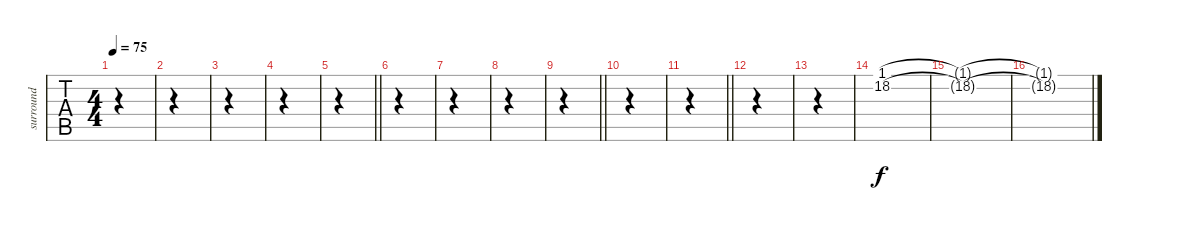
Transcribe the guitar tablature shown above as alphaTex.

\track ("surround" "surround") {instrument pad3polysynth}
\staff {tabs}
\tuning (E4 B3 G3 D3 A2 E2) {hide}
\ts (4 4)
\tempo 75
\clef g2
\ks c
|
|
|
|
\barLineRight lightlight
|
|
|
|
\barLineRight lightlight
|
|
\barLineRight lightlight
|
|
|
(1.1 18.2).1{volume 6 instrument pad3polysynth} |
(1.1{t} 18.2{t}).1 |
(1.1{t} 18.2{t}).1
